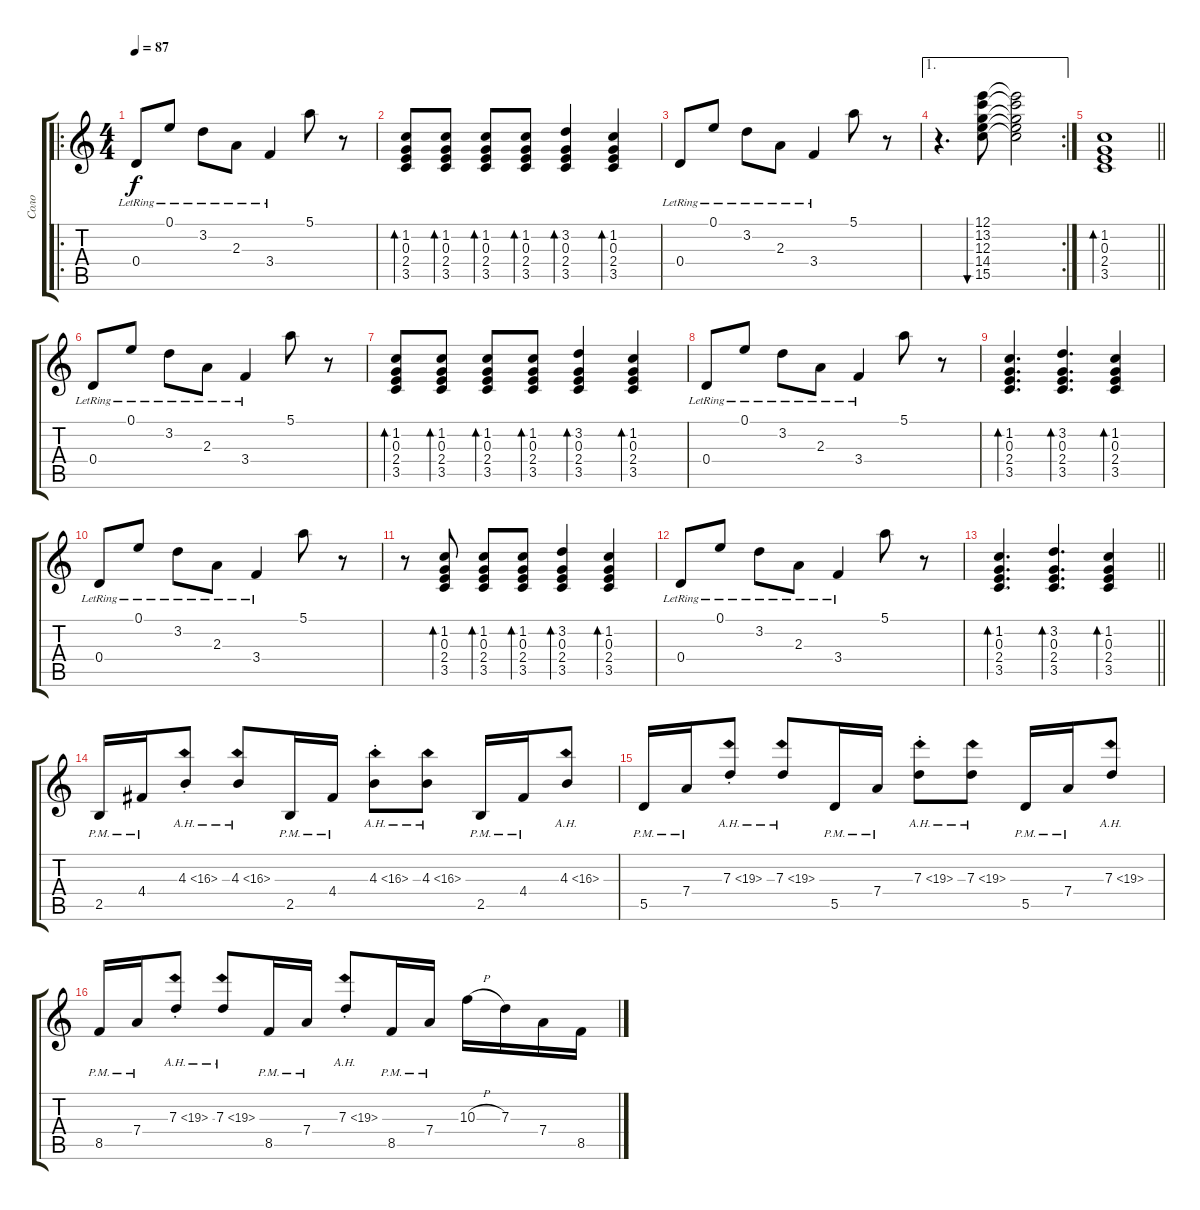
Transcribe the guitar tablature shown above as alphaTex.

\track ("Соло" "Соло") {instrument electricguitarclean}
\staff {score tabs}
\tuning (E4 B3 G3 D3 A2 E2) {hide}
\ro
\ts (4 4)
\tempo 87
\clef g2
\ks c
0.4{lr}.8{dy f instrument electricguitarclean} 0.1{lr}.8 3.2{lr}.8 2.3{lr}.8 3.4{lr}.4 5.1.8 r.8 |
(1.2 0.3 2.4 3.5).8{bd 60} (1.2 0.3 2.4 3.5).8{bd 60} (1.2 0.3 2.4 3.5).8{bd 60} (1.2 0.3 2.4 3.5).8{bd 60} (3.2 0.3 2.4 3.5).4{bd 60} (1.2 0.3 2.4 3.5).4{bd 60} |
0.4{lr}.8 0.1{lr}.8 3.2{lr}.8 2.3{lr}.8 3.4{lr}.4 5.1.8 r.8 |
\ae 1
\rc 2
r.4{d} (12.1 13.2 12.3 14.4 15.5).8{bu 480} (12.1{t} 13.2{t} 12.3{t} 14.4{t} 15.5{t}).2 |
\barLineRight lightlight
(1.2 0.3 2.4 3.5).1{bd 120} |
0.4{lr}.8 0.1{lr}.8 3.2{lr}.8 2.3{lr}.8 3.4{lr}.4 5.1.8 r.8 |
(1.2 0.3 2.4 3.5).8{bd 60} (1.2 0.3 2.4 3.5).8{bd 60} (1.2 0.3 2.4 3.5).8{bd 60} (1.2 0.3 2.4 3.5).8{bd 60} (3.2 0.3 2.4 3.5).4{bd 60} (1.2 0.3 2.4 3.5).4{bd 60} |
0.4{lr}.8 0.1{lr}.8 3.2{lr}.8 2.3{lr}.8 3.4{lr}.4 5.1.8 r.8 |
(1.2 0.3 2.4 3.5).4{d bd 60} (3.2 0.3 2.4 3.5).4{d bd 120} (1.2 0.3 2.4 3.5).4{bd 60} |
0.4{lr}.8 0.1{lr}.8 3.2{lr}.8 2.3{lr}.8 3.4{lr}.4 5.1.8 r.8 |
r.8 (1.2 0.3 2.4 3.5).8{bd 60} (1.2 0.3 2.4 3.5).8{bd 60} (1.2 0.3 2.4 3.5).8{bd 60} (3.2 0.3 2.4 3.5).4{bd 60} (1.2 0.3 2.4 3.5).4{bd 60} |
0.4{lr}.8 0.1{lr}.8 3.2{lr}.8 2.3{lr}.8 3.4{lr}.4 5.1.8 r.8 |
\barLineRight lightlight
(1.2 0.3 2.4 3.5).4{d bd 60} (3.2 0.3 2.4 3.5).4{d bd 60} (1.2 0.3 2.4 3.5).4{bd 60} |
2.5{pm}.16{instrument distortionguitar} 4.4{pm}.16 4.3{ah 12 st}.8 4.3{ah 12}.8 2.5{pm}.16 4.4{pm}.16 4.3{ah 12 st}.8 4.3{ah 12}.8 2.5{pm}.16 4.4{pm}.16 4.3{ah 12}.8 |
5.5{pm}.16 7.4{pm}.16 7.3{ah 12 st}.8 7.3{ah 12}.8 5.5{pm}.16 7.4{pm}.16 7.3{ah 12 st}.8 7.3{ah 12}.8 5.5{pm}.16 7.4{pm}.16 7.3{ah 12}.8 |
8.5{pm}.16 7.4{pm}.16 7.3{ah 12 st}.8 7.3{ah 12}.8 8.5{pm}.16 7.4{pm}.16 7.3{ah 12 st}.8 8.5{pm}.16 7.4{pm}.16 10.3{h}.16 7.3.16 7.4.16 8.5.16
